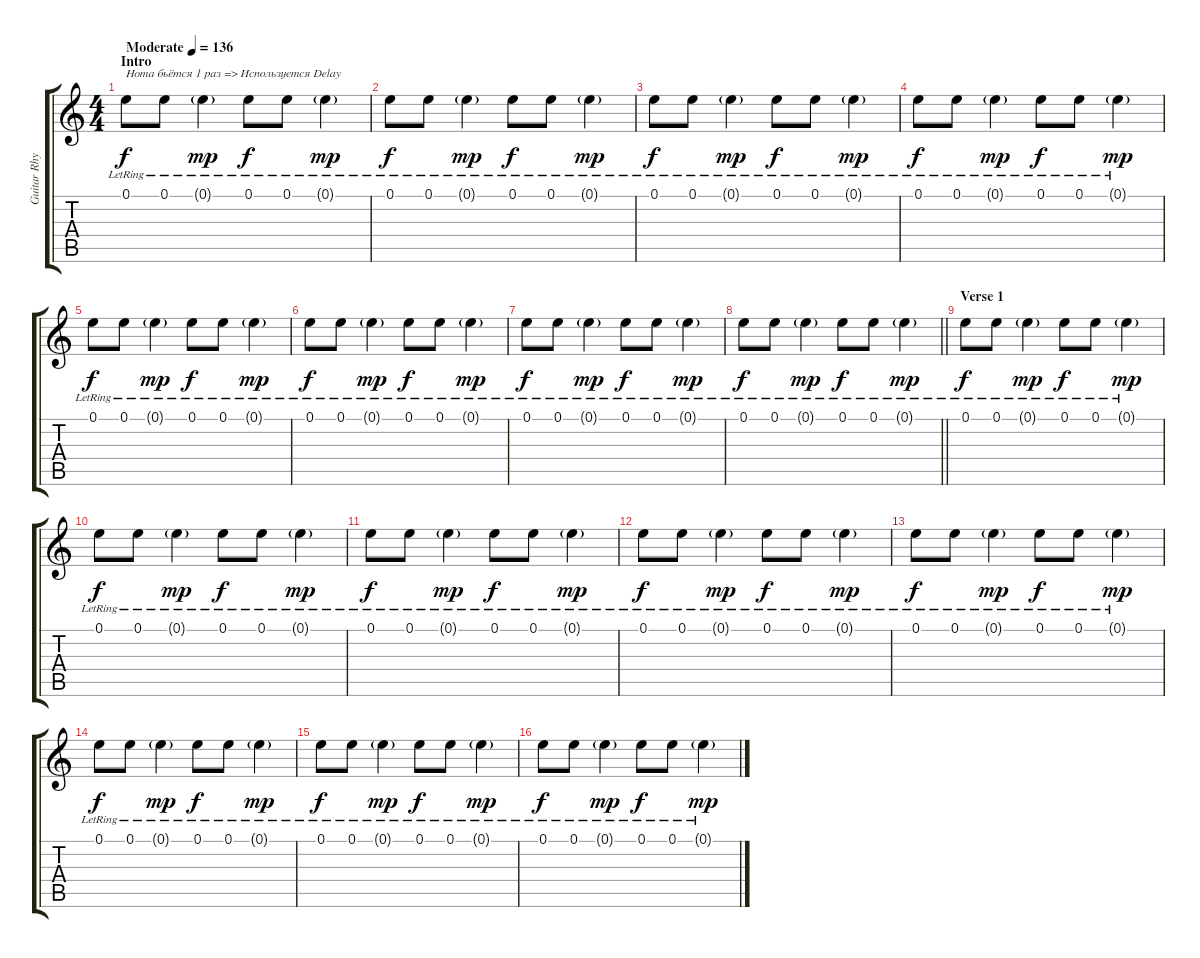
\track ("Guitar Rhythm" "Guitar Rhy") {instrument electricguitarclean}
\staff {score tabs}
\tuning (E4 B3 G3 D3 A2 E2) {hide}
\ts (4 4)
\section ("" "Intro ")
\tempo (136 "Moderate")
\clef g2
\ks c
0.1{lr}.8{txt "Нота бьётся 1 раз => Используется Delay" dy f instrument electricguitarclean} 0.1{lr}.8 0.1{g lr}.4{dy mp} 0.1{lr}.8{dy f} 0.1{lr}.8 0.1{g lr}.4{dy mp} |
0.1{lr}.8{dy f} 0.1{lr}.8 0.1{g lr}.4{dy mp} 0.1{lr}.8{dy f} 0.1{lr}.8 0.1{g lr}.4{dy mp} |
0.1{lr}.8{dy f} 0.1{lr}.8 0.1{g lr}.4{dy mp} 0.1{lr}.8{dy f} 0.1{lr}.8 0.1{g lr}.4{dy mp} |
0.1{lr}.8{dy f} 0.1{lr}.8 0.1{g lr}.4{dy mp} 0.1{lr}.8{dy f} 0.1{lr}.8 0.1{g lr}.4{dy mp} |
0.1{lr}.8{dy f} 0.1{lr}.8 0.1{g lr}.4{dy mp} 0.1{lr}.8{dy f} 0.1{lr}.8 0.1{g lr}.4{dy mp} |
0.1{lr}.8{dy f} 0.1{lr}.8 0.1{g lr}.4{dy mp} 0.1{lr}.8{dy f} 0.1{lr}.8 0.1{g lr}.4{dy mp} |
0.1{lr}.8{dy f} 0.1{lr}.8 0.1{g lr}.4{dy mp} 0.1{lr}.8{dy f} 0.1{lr}.8 0.1{g lr}.4{dy mp} |
\barLineRight lightlight
0.1{lr}.8{dy f} 0.1{lr}.8 0.1{g lr}.4{dy mp} 0.1{lr}.8{dy f} 0.1{lr}.8 0.1{g lr}.4{dy mp} |
\section ("" "Verse 1")
0.1{lr}.8{dy f} 0.1{lr}.8 0.1{g lr}.4{dy mp} 0.1{lr}.8{dy f} 0.1{lr}.8 0.1{g lr}.4{dy mp} |
0.1{lr}.8{dy f} 0.1{lr}.8 0.1{g lr}.4{dy mp} 0.1{lr}.8{dy f} 0.1{lr}.8 0.1{g lr}.4{dy mp} |
0.1{lr}.8{dy f} 0.1{lr}.8 0.1{g lr}.4{dy mp} 0.1{lr}.8{dy f} 0.1{lr}.8 0.1{g lr}.4{dy mp} |
0.1{lr}.8{dy f} 0.1{lr}.8 0.1{g lr}.4{dy mp} 0.1{lr}.8{dy f} 0.1{lr}.8 0.1{g lr}.4{dy mp} |
0.1{lr}.8{dy f} 0.1{lr}.8 0.1{g lr}.4{dy mp} 0.1{lr}.8{dy f} 0.1{lr}.8 0.1{g lr}.4{dy mp} |
0.1{lr}.8{dy f} 0.1{lr}.8 0.1{g lr}.4{dy mp} 0.1{lr}.8{dy f} 0.1{lr}.8 0.1{g lr}.4{dy mp} |
0.1{lr}.8{dy f} 0.1{lr}.8 0.1{g lr}.4{dy mp} 0.1{lr}.8{dy f} 0.1{lr}.8 0.1{g lr}.4{dy mp} |
0.1{lr}.8{dy f} 0.1{lr}.8 0.1{g lr}.4{dy mp} 0.1{lr}.8{dy f} 0.1{lr}.8 0.1{g lr}.4{dy mp}
